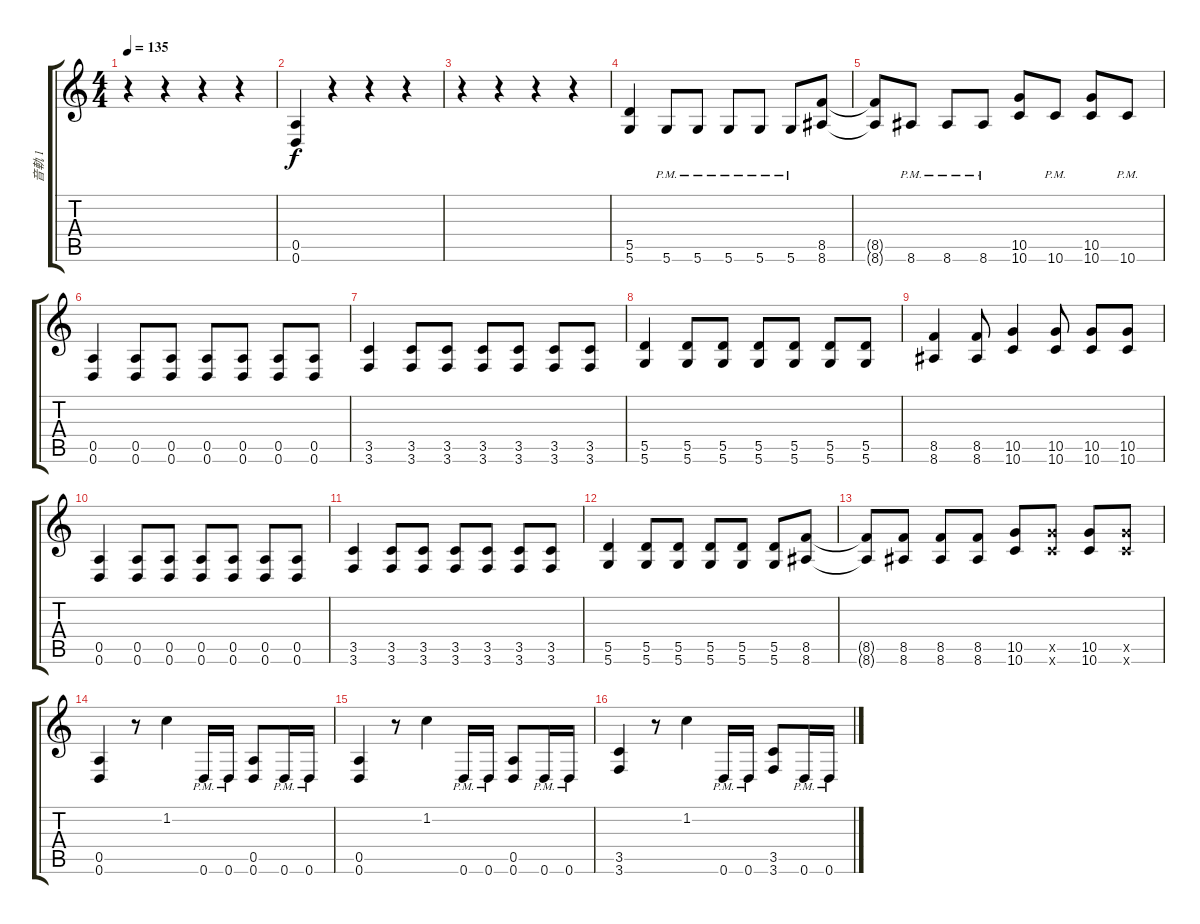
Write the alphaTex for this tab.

\track ("音軌 1" "音軌 1") {instrument overdrivenguitar}
\staff {score tabs}
\tuning (E4 B3 G3 D3 A2 D2) {hide}
\ts (4 4)
\tempo 135
\clef g2
\ks c
r.4{dy f} r.4 r.4 r.4 |
(0.5 0.6).4 r.4 r.4 r.4 |
r.4 r.4 r.4 r.4 |
(5.5 5.6).4 5.6{pm}.8 5.6{pm}.8 5.6{pm}.8 5.6{pm}.8 5.6{pm}.8 (8.5 8.6).8 |
(8.5{t} 8.6{t}).8 8.6{pm}.8 8.6{pm}.8 8.6{pm}.8 (10.5 10.6).8 10.6{pm}.8 (10.5 10.6).8 10.6{pm}.8 |
(0.5 0.6).4 (0.5 0.6).8 (0.5 0.6).8 (0.5 0.6).8 (0.5 0.6).8 (0.5 0.6).8 (0.5 0.6).8 |
(3.5 3.6).4 (3.5 3.6).8 (3.5 3.6).8 (3.5 3.6).8 (3.5 3.6).8 (3.5 3.6).8 (3.5 3.6).8 |
(5.5 5.6).4 (5.5 5.6).8 (5.5 5.6).8 (5.5 5.6).8 (5.5 5.6).8 (5.5 5.6).8 (5.5 5.6).8 |
(8.5 8.6).4 (8.5 8.6).8 (10.5 10.6).4 (10.5 10.6).8 (10.5 10.6).8 (10.5 10.6).8 |
(0.5 0.6).4 (0.5 0.6).8 (0.5 0.6).8 (0.5 0.6).8 (0.5 0.6).8 (0.5 0.6).8 (0.5 0.6).8 |
(3.5 3.6).4 (3.5 3.6).8 (3.5 3.6).8 (3.5 3.6).8 (3.5 3.6).8 (3.5 3.6).8 (3.5 3.6).8 |
(5.5 5.6).4 (5.5 5.6).8 (5.5 5.6).8 (5.5 5.6).8 (5.5 5.6).8 (5.5 5.6).8 (8.5 8.6).8 |
(8.5{t} 8.6{t}).8 (8.5 8.6).8 (8.5 8.6).8 (8.5 8.6).8 (10.5 10.6).8 (10.5{x} 10.6{x}).8 (10.5 10.6).8 (10.5{x} 10.6{x}).8 |
(0.5 0.6).4 r.8 1.2.4 0.6{pm}.16 0.6{pm}.16 (0.5 0.6).8 0.6{pm}.16 0.6{pm}.16 |
(0.5 0.6).4 r.8 1.2.4 0.6{pm}.16 0.6{pm}.16 (0.5 0.6).8 0.6{pm}.16 0.6{pm}.16 |
(3.5 3.6).4 r.8 1.2.4 0.6{pm}.16 0.6{pm}.16 (3.5 3.6).8 0.6{pm}.16 0.6{pm}.16
